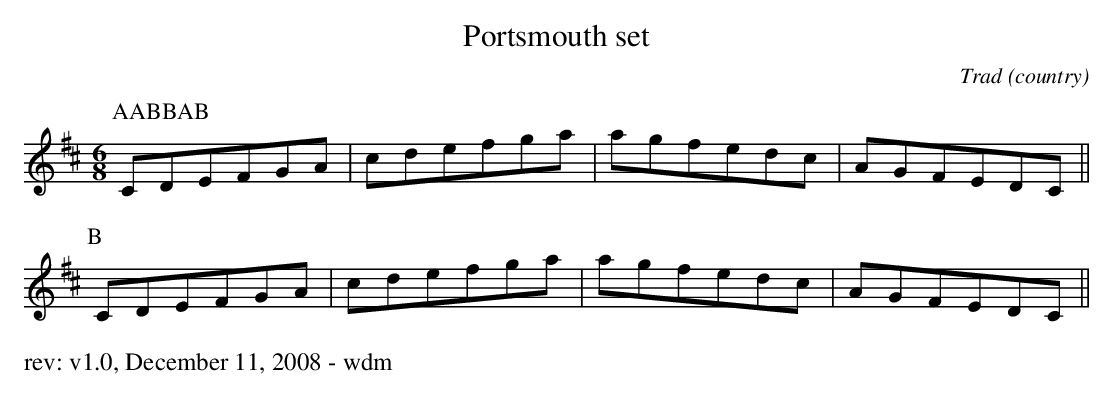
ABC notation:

X:1
T: Portsmouth set
O: Trad (country)
M: 6/8
K: Dmaj
P: AABBAB
P:A
CDEFGA|cdefga|agfedc|AGFEDC||
P:B
CDEFGA|cdefga|agfedc|AGFEDC||
